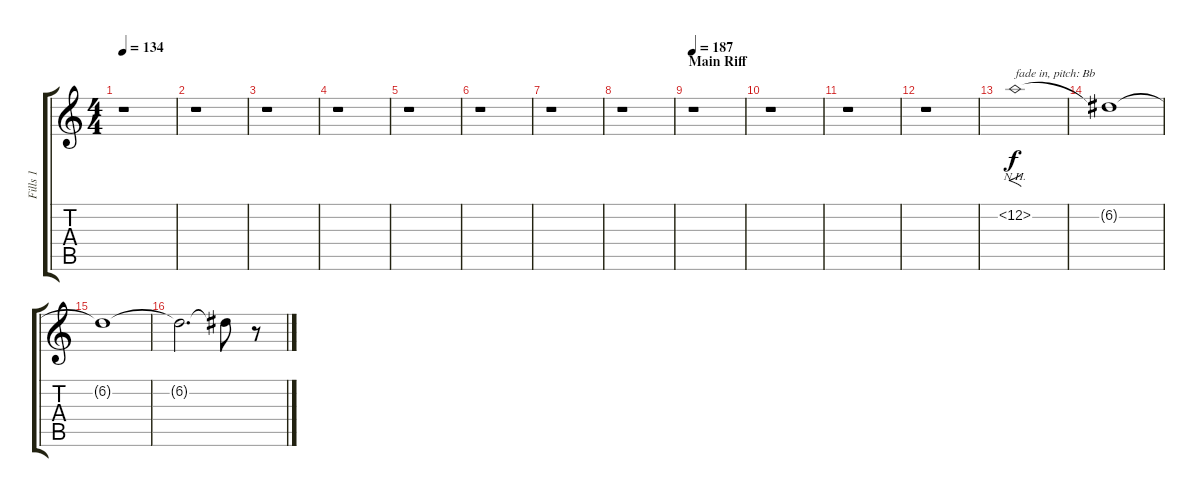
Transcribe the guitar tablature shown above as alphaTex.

\track ("Fills 1" "Fills 1") {instrument distortionguitar}
\staff {score tabs}
\tuning (D4 A3 F3 C3 G2 C2) {hide}
\ts (4 4)
\tempo 134
\clef g2
\ks c
r.1{dy f} |
r.1 |
r.1 |
r.1 |
r.1 |
r.1 |
r.1 |
r.1 |
\section ("" "Main Riff")
\tempo 187
r.1 |
r.1 |
r.1 |
r.1 |
6.2{nh}.1{f txt "fade in, pitch: Bb"} |
6.2{t}.1 |
6.2{t}.1 |
6.2{t}.2{d} 6.2{t}.8 r.8
